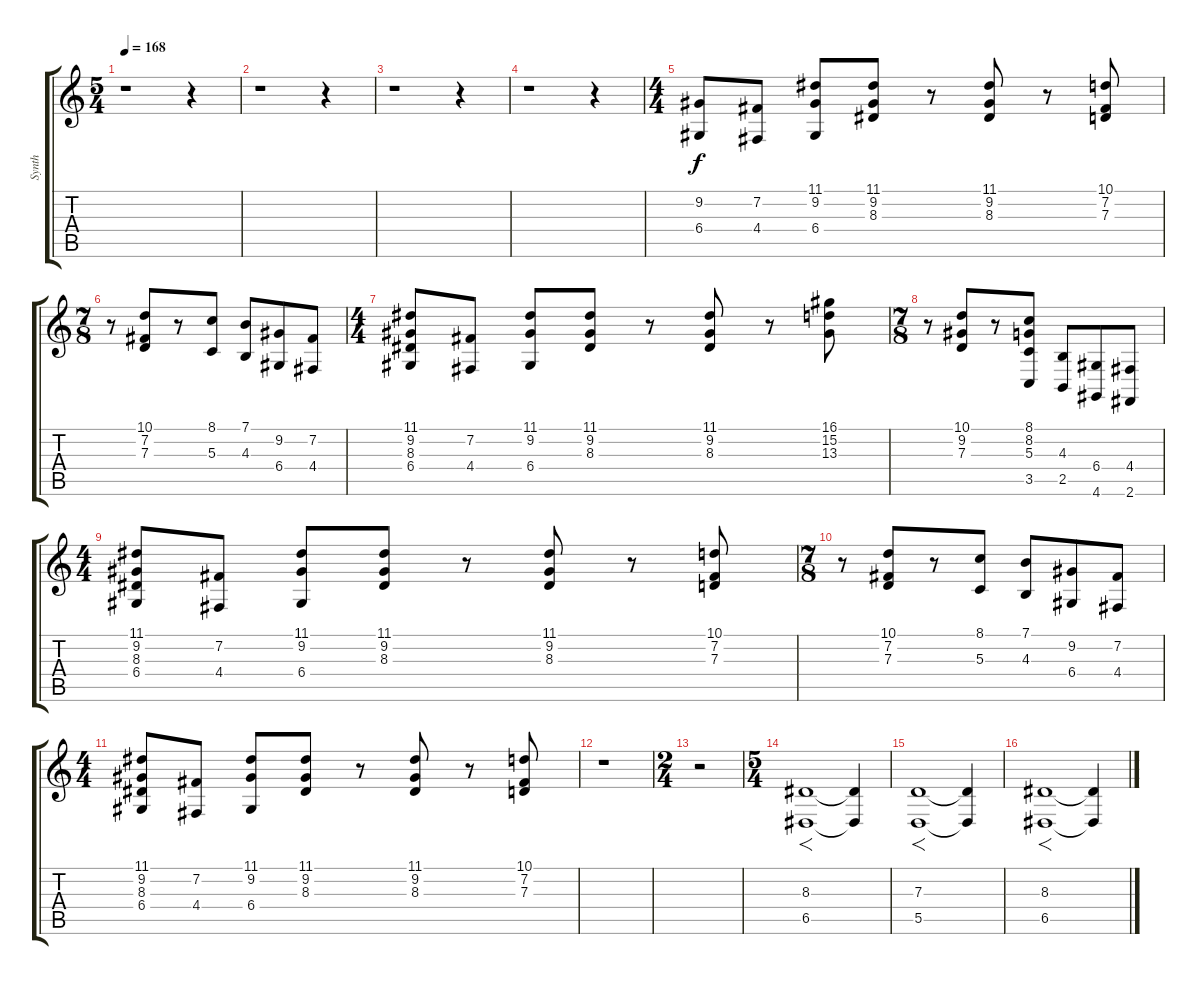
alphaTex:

\track ("Synth" "Synth") {instrument stringensemble1}
\staff {score tabs}
\tuning (E4 B3 G3 D3 A2 E2) {hide}
\ts (5 4)
\tempo 168
\clef g2
\ks c
r.1{dy f} r.4 |
r.1 r.4 |
r.1 r.4 |
r.1 r.4 |
\ts (4 4)
(9.2 6.4).8 (7.2 4.4).8 (11.1 9.2 6.4).8 (11.1 9.2 8.3).8 r.8 (11.1 9.2 8.3).8 r.8 (10.1 7.2 7.3).8 |
\ts (7 8)
r.8 (10.1 7.2 7.3).8 r.8 (8.1 5.3).8 (7.1 4.3).8 (9.2 6.4).8 (7.2 4.4).8 |
\ts (4 4)
(11.1 9.2 8.3 6.4).8 (7.2 4.4).8 (11.1 9.2 6.4).8 (11.1 9.2 8.3).8 r.8 (11.1 9.2 8.3).8 r.8 (16.1 15.2 13.3).8 |
\ts (7 8)
r.8 (10.1 9.2 7.3).8 r.8 (8.1 8.2 5.3 3.5).8 (4.3 2.5).8 (6.4 4.6).8 (4.4 2.6).8 |
\ts (4 4)
(11.1 9.2 8.3 6.4).8 (7.2 4.4).8 (11.1 9.2 6.4).8 (11.1 9.2 8.3).8 r.8 (11.1 9.2 8.3).8 r.8 (10.1 7.2 7.3).8 |
\ts (7 8)
r.8 (10.1 7.2 7.3).8 r.8 (8.1 5.3).8 (7.1 4.3).8 (9.2 6.4).8 (7.2 4.4).8 |
\ts (4 4)
(11.1 9.2 8.3 6.4).8 (7.2 4.4).8 (11.1 9.2 6.4).8 (11.1 9.2 8.3).8 r.8 (11.1 9.2 8.3).8 r.8 (10.1 7.2 7.3).8 |
r.1 |
\ts (2 4)
r.2 |
\ts (5 4)
(8.3 6.5).1{f} (8.3{t} 6.5{t}).4 |
(7.3 5.5).1{f} (7.3{t} 5.5{t}).4 |
(8.3 6.5).1{f} (8.3{t} 6.5{t}).4
